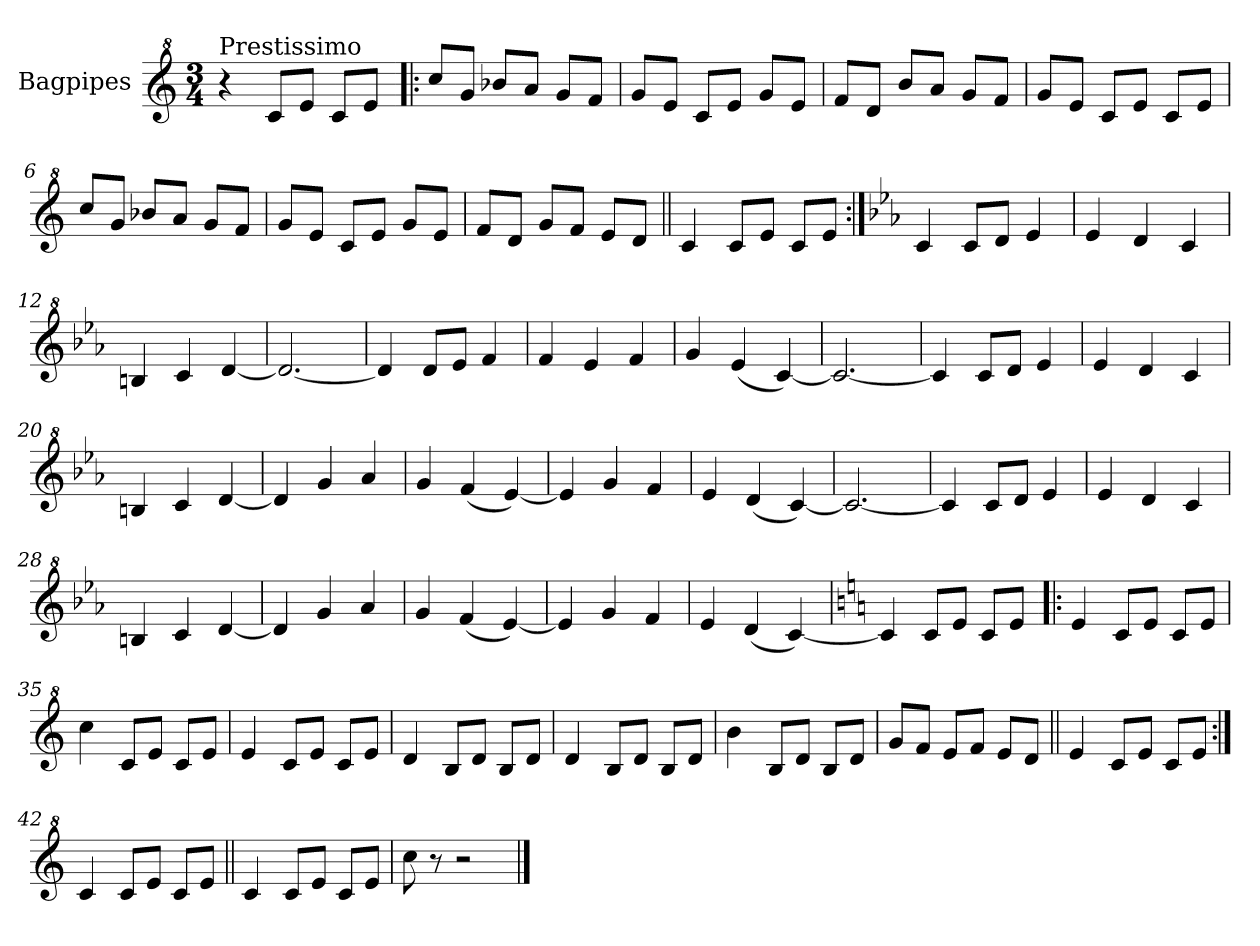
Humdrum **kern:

**kern
*part1
*staff1
*I"Bagpipes
*I'Bag
*clefG^2
*k[]
*C:
*M3/4
=1
!LO:TX:a:t=Prestissimo
4r
8cc/L
8ee/J
8cc/L
8ee/J
=2!|:
8ccc/L
8gg/J
8bb-X/L
8aa/J
8gg/L
8ff/J
=3
8gg/L
8ee/J
8cc/L
8ee/J
8gg/L
8ee/J
=4
8ff/L
8dd/J
8bb/L
8aa/J
8gg/L
8ff/J
=5
8gg/L
8ee/J
8cc/L
8ee/J
8cc/L
8ee/J
=6
8ccc/L
8gg/J
8bb-X/L
8aa/J
8gg/L
8ff/J
!!LO:LB:g=z
=7
8gg/L
8ee/J
8cc/L
8ee/J
8gg/L
8ee/J
=8
8ff/L
8dd/J
8gg/L
8ff/J
8ee/L
8dd/J
=9||
4cc/
8cc/L
8ee/J
8cc/L
8ee/J
=10:|!
*k[b-e-a-]
*E-:
4cc/
8cc/L
8dd/J
4ee-/
=11
4ee-/
4dd/
4cc/
=12
4bn/
4cc/
[4dd/
=13
2.dd/_
=14
4dd/]
8dd/L
8ee-/J
4ff/
=15
4ff/
4ee-/
4ff/
!!LO:LB:g=z
=16
4gg/
(4ee-/
[4cc/)
=17
2.cc/_
=18
4cc/]
8cc/L
8dd/J
4ee-/
=19
4ee-/
4dd/
4cc/
=20
4bn/
4cc/
[4dd/
=21
4dd/]
4gg/
4aa-/
=22
4gg/
(4ff/
[4ee-/)
=23
4ee-/]
4gg/
4ff/
=24
4ee-/
(4dd/
[4cc/)
=25
2.cc/_
=26
4cc/]
8cc/L
8dd/J
4ee-/
!!LO:LB:g=z
=27
4ee-/
4dd/
4cc/
=28
4bn/
4cc/
[4dd/
=29
4dd/]
4gg/
4aa-/
=30
4gg/
(4ff/
[4ee-/)
=31
4ee-/]
4gg/
4ff/
=32
4ee-/
(4dd/
[4cc/)
=33
*k[]
*C:
4cc/]
8cc/L
8ee/J
8cc/L
8ee/J
=34!|:
4ee/
8cc/L
8ee/J
8cc/L
8ee/J
=35
4ccc\
8cc/L
8ee/J
8cc/L
8ee/J
!!LO:LB:g=z
=36
4ee/
8cc/L
8ee/J
8cc/L
8ee/J
=37
4dd/
8b/L
8dd/J
8b/L
8dd/J
=38
4dd/
8b/L
8dd/J
8b/L
8dd/J
=39
4bb\
8b/L
8dd/J
8b/L
8dd/J
=40
8gg/L
8ff/J
8ee/L
8ff/J
8ee/L
8dd/J
=41||
4ee/
8cc/L
8ee/J
8cc/L
8ee/J
=42:|!
4cc/
8cc/L
8ee/J
8cc/L
8ee/J
!!LO:LB:g=z
=43||
4cc/
8cc/L
8ee/J
8cc/L
8ee/J
=44
8ccc\
8r
2r
==
*-
